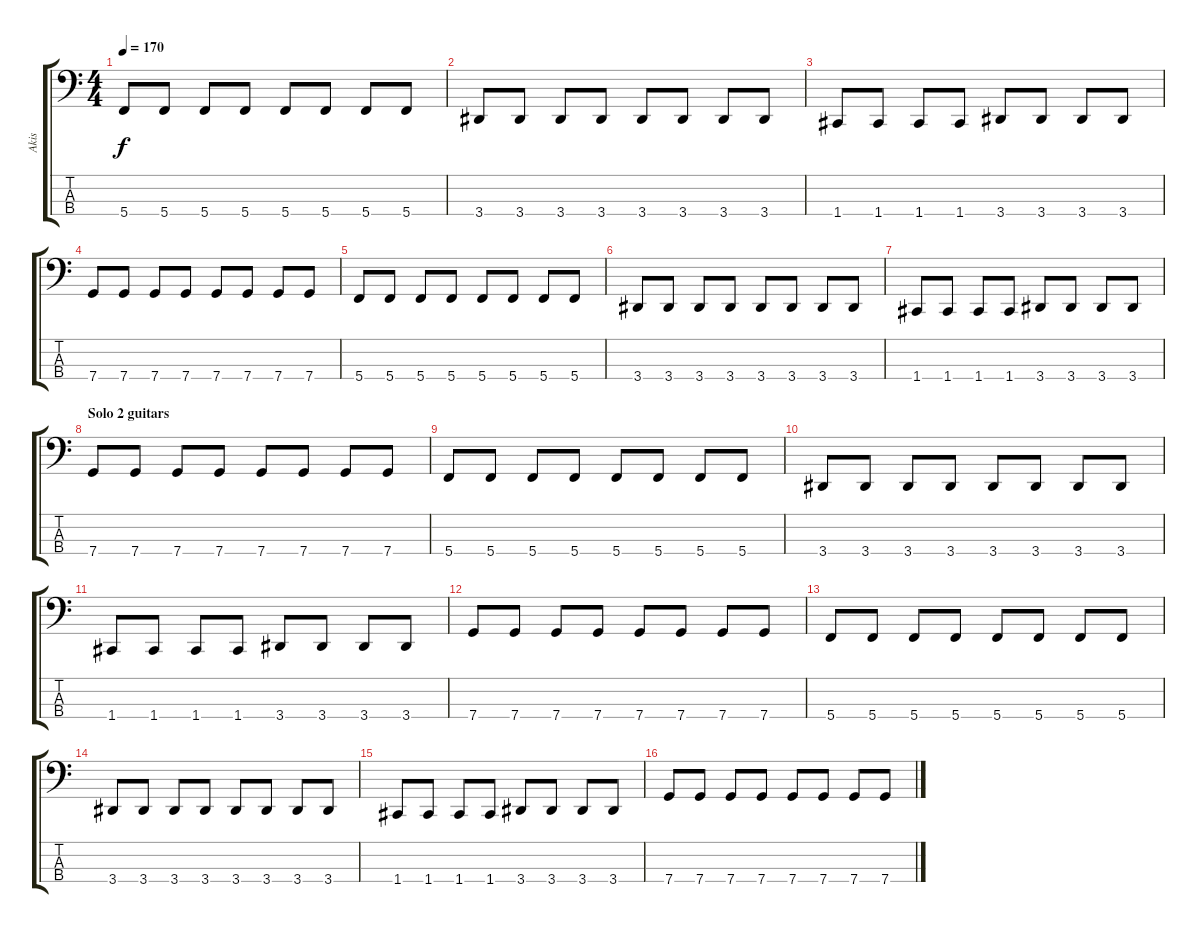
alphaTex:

\track ("Akis" "Akis") {instrument electricbassfinger}
\staff {score tabs}
\tuning (Eb2 Bb1 F1 C1) {hide}
\ts (4 4)
\tempo 170
\clef f4
\ks c
5.4.8{dy f} 5.4.8 5.4.8 5.4.8 5.4.8 5.4.8 5.4.8 5.4.8 |
3.4.8 3.4.8 3.4.8 3.4.8 3.4.8 3.4.8 3.4.8 3.4.8 |
1.4.8 1.4.8 1.4.8 1.4.8 3.4.8 3.4.8 3.4.8 3.4.8 |
7.4.8 7.4.8 7.4.8 7.4.8 7.4.8 7.4.8 7.4.8 7.4.8 |
5.4.8 5.4.8 5.4.8 5.4.8 5.4.8 5.4.8 5.4.8 5.4.8 |
3.4.8 3.4.8 3.4.8 3.4.8 3.4.8 3.4.8 3.4.8 3.4.8 |
1.4.8 1.4.8 1.4.8 1.4.8 3.4.8 3.4.8 3.4.8 3.4.8 |
\section ("" "Solo 2 guitars")
7.4.8 7.4.8 7.4.8 7.4.8 7.4.8 7.4.8 7.4.8 7.4.8 |
5.4.8 5.4.8 5.4.8 5.4.8 5.4.8 5.4.8 5.4.8 5.4.8 |
3.4.8 3.4.8 3.4.8 3.4.8 3.4.8 3.4.8 3.4.8 3.4.8 |
1.4.8 1.4.8 1.4.8 1.4.8 3.4.8 3.4.8 3.4.8 3.4.8 |
7.4.8 7.4.8 7.4.8 7.4.8 7.4.8 7.4.8 7.4.8 7.4.8 |
5.4.8 5.4.8 5.4.8 5.4.8 5.4.8 5.4.8 5.4.8 5.4.8 |
3.4.8 3.4.8 3.4.8 3.4.8 3.4.8 3.4.8 3.4.8 3.4.8 |
1.4.8 1.4.8 1.4.8 1.4.8 3.4.8 3.4.8 3.4.8 3.4.8 |
7.4.8 7.4.8 7.4.8 7.4.8 7.4.8 7.4.8 7.4.8 7.4.8
